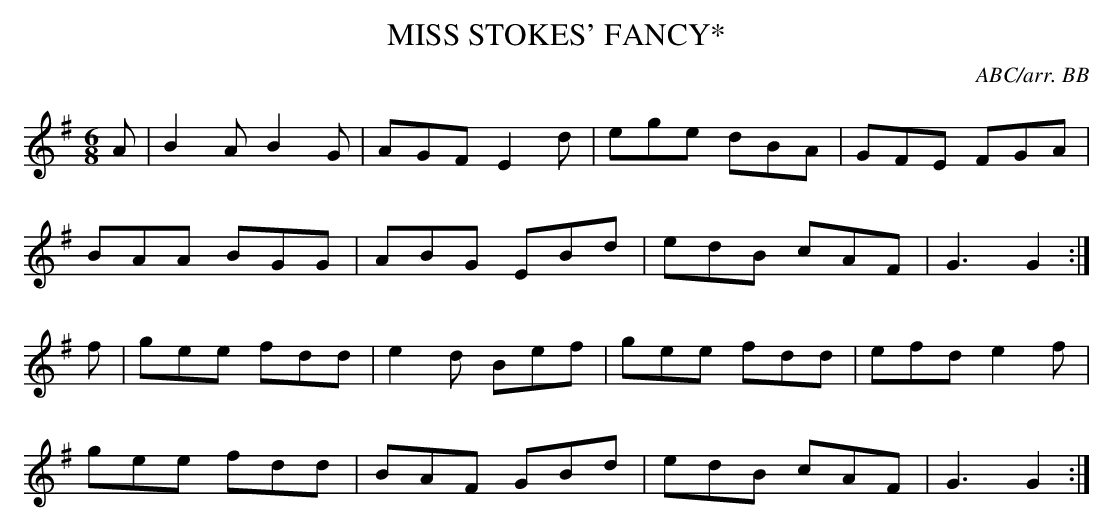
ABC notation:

X:1
T:MISS STOKES' FANCY*
C:ABC/arr. BB
M:6/8
L:1/8
K:G
A|B2A B2G|AGF E2d|ege dBA|GFE FGA|
BAA BGG|ABG EBd|edB cAF|G3 G2:|
f|gee fdd|e2d Bef|gee fdd|efd e2f|
gee fdd|BAF GBd|edB cAF|G3 G2 :|
